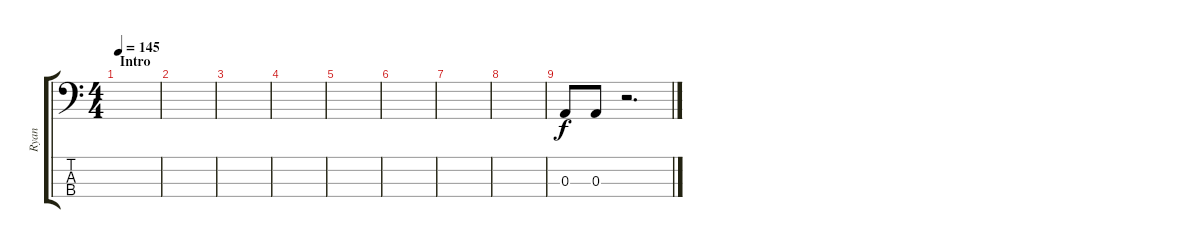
\track ("Ryan" "Ryan") {instrument electricbasspick}
\staff {score tabs}
\tuning (G2 D2 A1 E1) {hide}
\ts (4 4)
\section ("" "Intro")
\tempo 145
\clef f4
\ks c
|
|
|
|
|
|
|
|
0.3.8 0.3.8 r.2{d}
